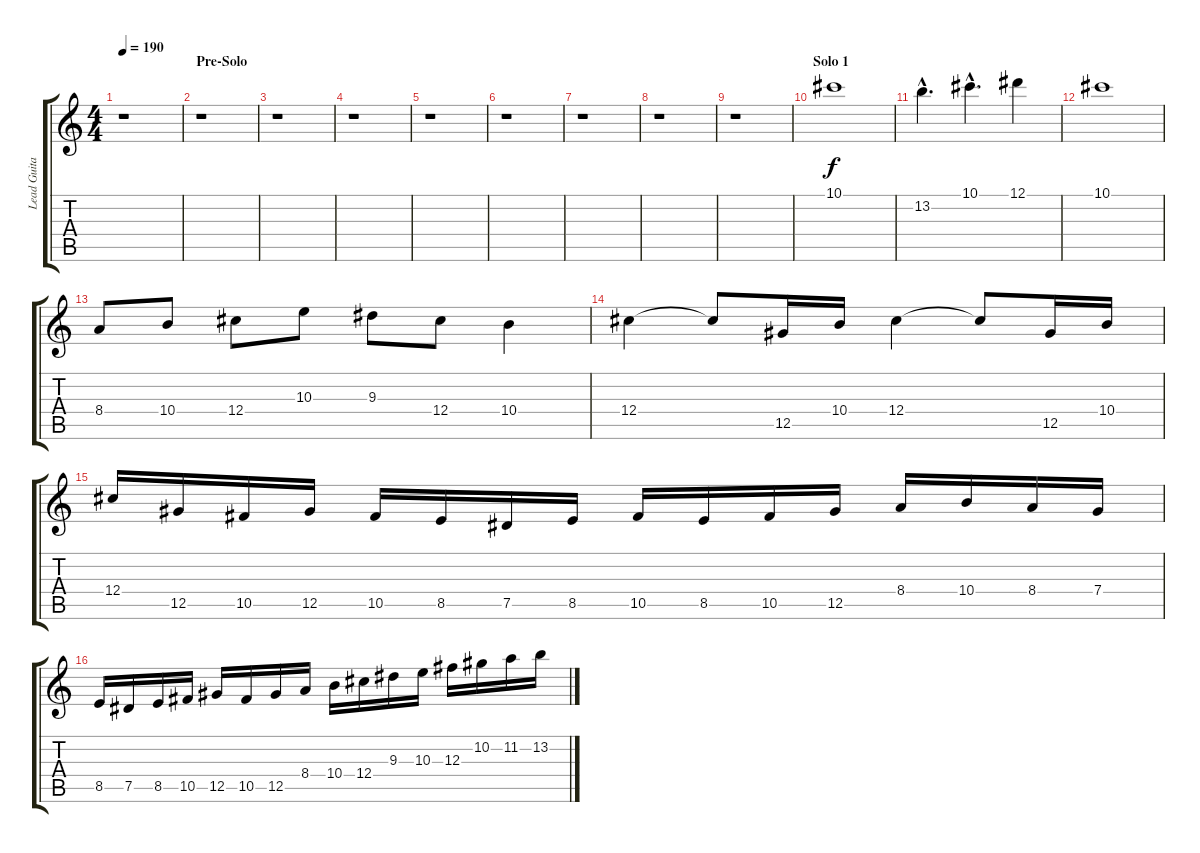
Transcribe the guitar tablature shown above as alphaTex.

\track ("Lead Guitar 1 - Kai Hansen" "Lead Guita") {instrument distortionguitar}
\staff {score tabs}
\tuning (Eb4 Bb3 Gb3 Db3 Ab2 Eb2) {hide}
\ts (4 4)
\tempo 190
\clef g2
\ks c
r.1{dy f} |
\section ("" "Pre-Solo")
r.1 |
r.1 |
r.1 |
r.1 |
r.1 |
r.1 |
r.1 |
r.1 |
\section ("" "Solo 1")
10.1.1{volume 16} |
13.2{hac}.4{d} 10.1{hac}.4{d} 12.1.4 |
10.1.1 |
8.4.8 10.4.8 12.4.8 10.3.8 9.3.8 12.4.8 10.4.4 |
12.4.4 12.4{t}.8 12.5.16 10.4.16 12.4.4 12.4{t}.8 12.5.16 10.4.16 |
12.4.16 12.5.16 10.5.16 12.5.16 10.5.16 8.5.16 7.5.16 8.5.16 10.5.16 8.5.16 10.5.16 12.5.16 8.4.16 10.4.16 8.4.16 7.4.16 |
8.5.16 7.5.16 8.5.16 10.5.16 12.5.16 10.5.16 12.5.16 8.4.16 10.4.16 12.4.16 9.3.16 10.3.16 12.3.16 10.2.16 11.2.16 13.2.16
